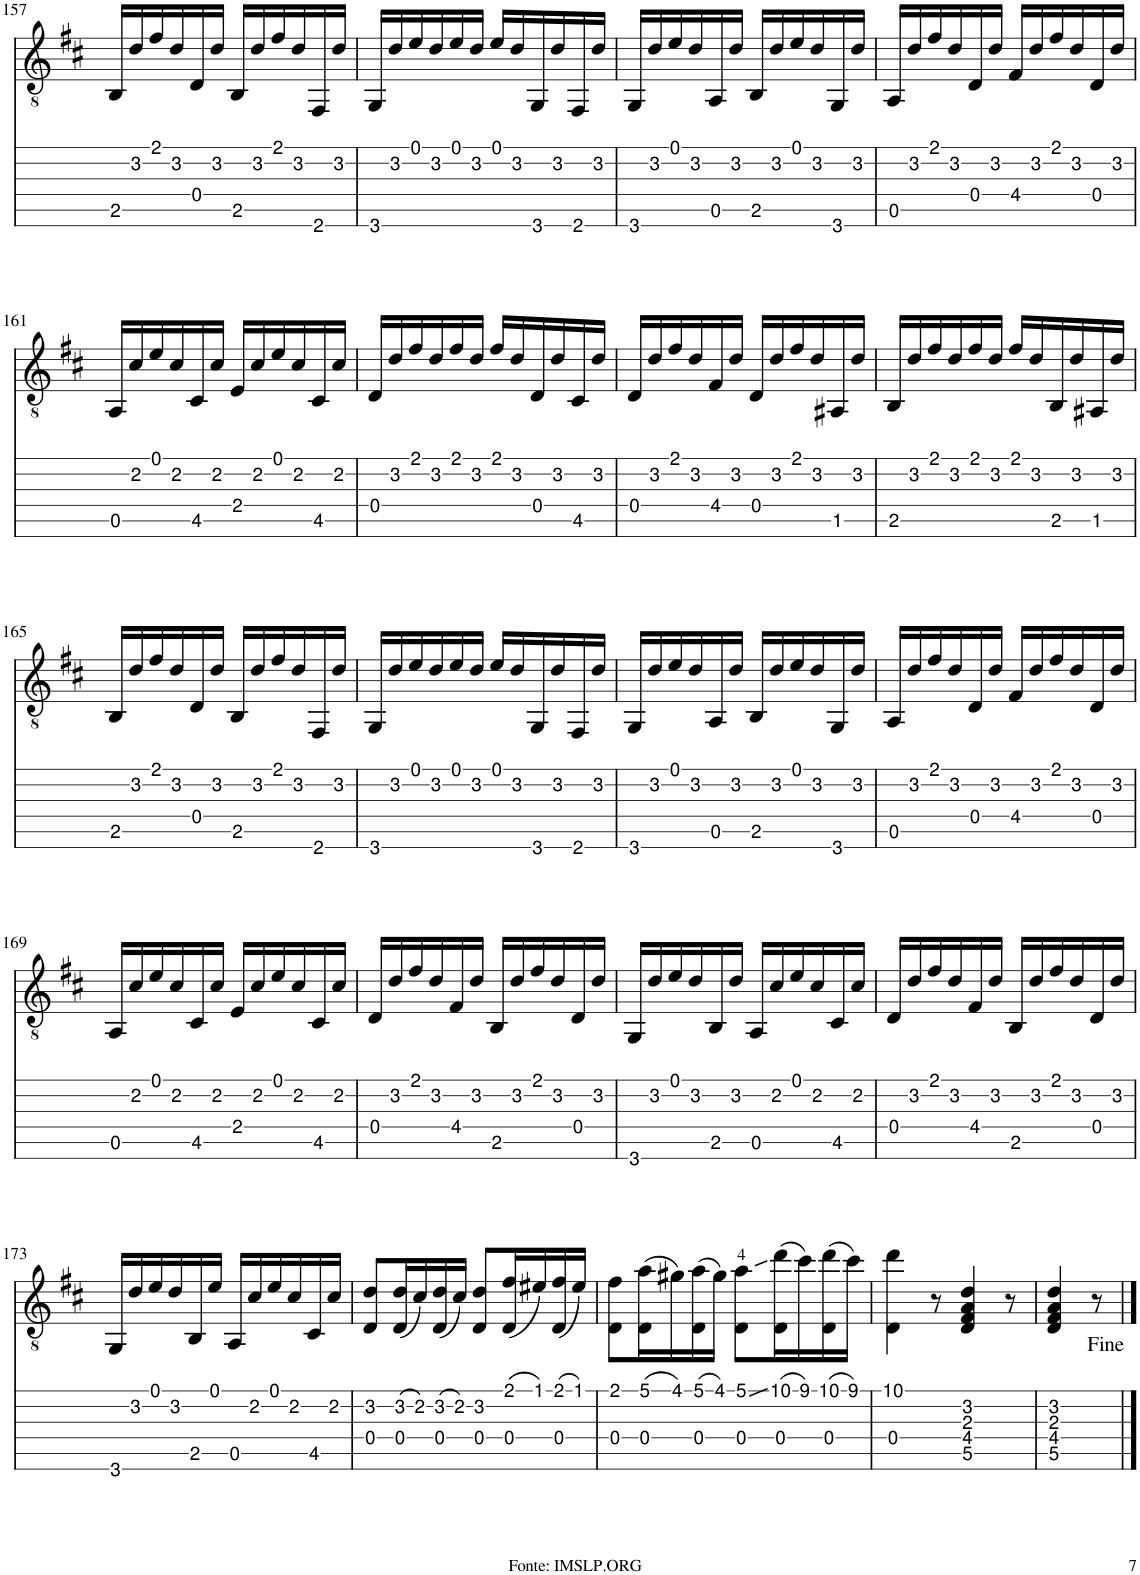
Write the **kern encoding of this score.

**kern	**kern
*part1	*part1
*staff2	*staff1
*I"Guitar	*
*I'Guit.	*
!!LO:PB:g=z
*	*clefGv2
*k[f#c#]	*k[f#c#]
*M6/8	*M6/8
=157	=157
16BBLL	16BB/LL
16d	16d/
16f#	16f#/
16d	16d/
16D	16D/
16dJJ	16d/JJ
16BBLL	16BB/LL
16d	16d/
16f#	16f#/
16d	16d/
16FF#	16FF#/
16dJJ	16d/JJ
=158	=158
16GGLL	16GG/LL
16d	16d/
16e	16e/
16d	16d/
16e	16e/
16dJJ	16d/JJ
16eLL	16e/LL
16d	16d/
16GG	16GG/
16d	16d/
16FF#	16FF#/
16dJJ	16d/JJ
=159	=159
16GGLL	16GG/LL
16d	16d/
16e	16e/
16d	16d/
16AA	16AA/
16dJJ	16d/JJ
16BBLL	16BB/LL
16d	16d/
16e	16e/
16d	16d/
16GG	16GG/
16dJJ	16d/JJ
=160	=160
16AALL	16AA/LL
16d	16d/
16f#	16f#/
16d	16d/
16D	16D/
16dJJ	16d/JJ
16F#LL	16F#/LL
16d	16d/
16f#	16f#/
16d	16d/
16D	16D/
16dJJ	16d/JJ
!!LO:LB:g=z
=161	=161
16AALL	16AA/LL
16c#	16c#/
16e	16e/
16c#	16c#/
16C#	16C#/
16c#JJ	16c#/JJ
16ELL	16E/LL
16c#	16c#/
16e	16e/
16c#	16c#/
16C#	16C#/
16c#JJ	16c#/JJ
=162	=162
16DLL	16D/LL
16d	16d/
16f#	16f#/
16d	16d/
16f#	16f#/
16dJJ	16d/JJ
16f#LL	16f#/LL
16d	16d/
16D	16D/
16d	16d/
16C#	16C#/
16dJJ	16d/JJ
=163	=163
16DLL	16D/LL
16d	16d/
16f#	16f#/
16d	16d/
16F#	16F#/
16dJJ	16d/JJ
16DLL	16D/LL
16d	16d/
16f#	16f#/
16d	16d/
16AA#	16AA#X/
16dJJ	16d/JJ
=164	=164
16BBLL	16BB/LL
16d	16d/
16f#	16f#/
16d	16d/
16f#	16f#/
16dJJ	16d/JJ
16f#LL	16f#/LL
16d	16d/
16BB	16BB/
16d	16d/
16AA#	16AA#X/
16dJJ	16d/JJ
!!LO:LB:g=z
=165	=165
16BBLL	16BB/LL
16d	16d/
16f#	16f#/
16d	16d/
16D	16D/
16dJJ	16d/JJ
16BBLL	16BB/LL
16d	16d/
16f#	16f#/
16d	16d/
16FF#	16FF#/
16dJJ	16d/JJ
=166	=166
16GGLL	16GG/LL
16d	16d/
16e	16e/
16d	16d/
16e	16e/
16dJJ	16d/JJ
16eLL	16e/LL
16d	16d/
16GG	16GG/
16d	16d/
16FF#	16FF#/
16dJJ	16d/JJ
=167	=167
16GGLL	16GG/LL
16d	16d/
16e	16e/
16d	16d/
16AA	16AA/
16dJJ	16d/JJ
16BBLL	16BB/LL
16d	16d/
16e	16e/
16d	16d/
16GG	16GG/
16dJJ	16d/JJ
=168	=168
16AALL	16AA/LL
16d	16d/
16f#	16f#/
16d	16d/
16D	16D/
16dJJ	16d/JJ
16F#LL	16F#/LL
16d	16d/
16f#	16f#/
16d	16d/
16D	16D/
16dJJ	16d/JJ
!!LO:LB:g=z
=169	=169
16AALL	16AA/LL
16c#	16c#/
16e	16e/
16c#	16c#/
16C#	16C#/
16c#JJ	16c#/JJ
16ELL	16E/LL
16c#	16c#/
16e	16e/
16c#	16c#/
16C#	16C#/
16c#JJ	16c#/JJ
=170	=170
16DLL	16D/LL
16d	16d/
16f#	16f#/
16d	16d/
16F#	16F#/
16dJJ	16d/JJ
16BBLL	16BB/LL
16d	16d/
16f#	16f#/
16d	16d/
16D	16D/
16dJJ	16d/JJ
=171	=171
16GGLL	16GG/LL
16d	16d/
16e	16e/
16d	16d/
16BB	16BB/
16dJJ	16d/JJ
16AALL	16AA/LL
16c#	16c#/
16e	16e/
16c#	16c#/
16C#	16C#/
16c#JJ	16c#/JJ
=172	=172
16DLL	16D/LL
16d	16d/
16f#	16f#/
16d	16d/
16F#	16F#/
16dJJ	16d/JJ
16BBLL	16BB/LL
16d	16d/
16f#	16f#/
16d	16d/
16D	16D/
16dJJ	16d/JJ
!!LO:LB:g=z
=173	=173
16GGLL	16GG/LL
16d	16d/
16e	16e/
16d	16d/
16BB	16BB/
16eJJ	16e/JJ
16AALL	16AA/LL
16c#	16c#/
16e	16e/
16c#	16c#/
16C#	16C#/
16c#JJ	16c#/JJ
=174	=174
8D\ 8d\L	8D/ 8d/L
16D\ 16d\L	(16D/ 16d/L
16c#	16c#/)
16D\ 16d\	(16D/ 16d/
16c#JJ	16c#/JJ)
8D\ 8d\L	8D/ 8d/L
16D\ 16f#\L	(16D/ 16f#/L
16e#	16e#X/)
16D\ 16f#\	(16D/ 16f#/
16e#JJ	16e#/JJ)
=175	=175
8D\ 8f#\L	8D\ 8f#\L
16D\ 16a\L	(16D\ 16a\L
16g#	16g#X\)
16D\ 16a\	(16D\ 16a\
16g#JJ	16g#\JJ)
8D\ 8a\L	8D\ 8a\L
16D\ 16dd\L	(16D\ 16dd\L
16cc#	16cc#\)
16D\ 16dd\	(16D\ 16dd\
16cc#JJ	16cc#\JJ)
=176	=176
4D 4dd	4D\ 4dd\
8r	8r
4D 4F# 4A 4d	4D/ 4F#/ 4A/ 4d/
8r	8r
=177	=177
4D 4F# 4A 4d	4D/ 4F#/ 4A/ 4d/
8r	8r
==	==
*-	*-
